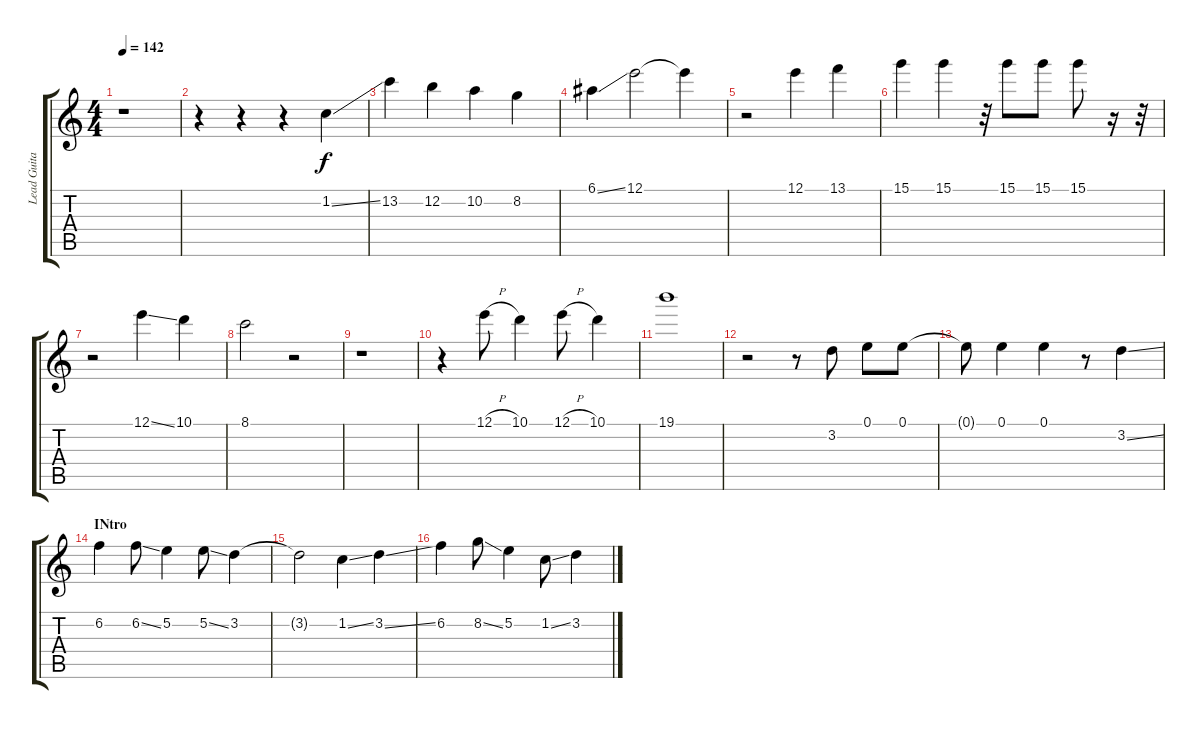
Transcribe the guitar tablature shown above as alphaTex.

\track ("Lead Guitar" "Lead Guita") {instrument overdrivenguitar}
\staff {score tabs}
\tuning (E4 B3 G3 D3 A2 E2) {hide}
\ts (4 4)
\tempo 142
\clef g2
\ks c
r.1{dy f} |
r.4 r.4 r.4 1.2{ss}.4 |
13.2.4 12.2.4 10.2.4 8.2.4 |
6.1{ss}.4 12.1.2 12.1{t}.4 |
r.2 12.1.4 13.1.4 |
15.1.4 15.1.4 r.32 15.1.8 15.1.8 15.1.8 r.16 r.32 |
r.2 12.1{ss}.4 10.1.4 |
8.1.2 r.2 |
r.1 |
r.4 12.1{h}.8 10.1.4 12.1{h}.8 10.1.4 |
19.1.1 |
r.2 r.8 3.2.8 0.1.8 0.1.8 |
0.1{t}.8 0.1.4 0.1.4 r.8 3.2{ss}.4 |
\section ("" "INtro")
6.2.4 6.2{ss}.8 5.2.4 5.2{ss}.8 3.2.4 |
3.2{t}.2 1.2{ss}.4 3.2{ss}.4 |
6.2.4 8.2{ss}.8 5.2.4 1.2{ss}.8 3.2.4
